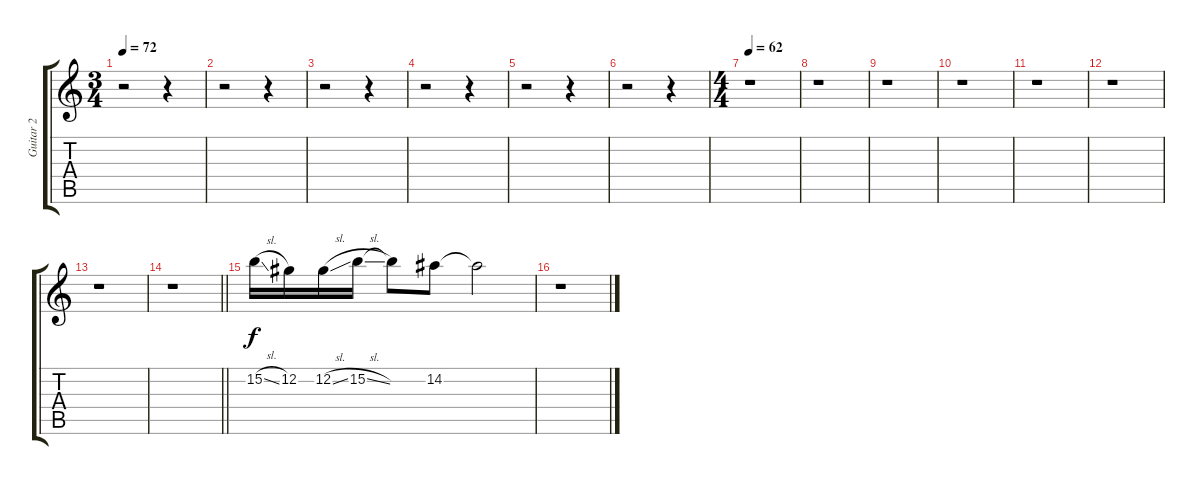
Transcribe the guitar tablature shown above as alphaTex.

\track ("Guitar 2" "Guitar 2") {instrument electricguitarjazz}
\staff {score tabs}
\tuning (Db4 Ab3 E3 B2 Gb2 Db2) {hide}
\ts (3 4)
\tempo 72
\clef g2
\ks c
r.2{dy f instrument electricguitarjazz} r.4 |
r.2 r.4 |
r.2 r.4 |
r.2 r.4 |
r.2 r.4 |
r.2 r.4 |
\ts (4 4)
\tempo 62
r.1 |
r.1 |
r.1 |
r.1 |
r.1 |
r.1 |
r.1 |
\barLineRight lightlight
r.1 |
15.2{sl}.16 12.2.16 12.2{sl}.16 15.2{sl}.16 15.2{t}.8 14.2.8 14.2{t}.2 |
r.1
